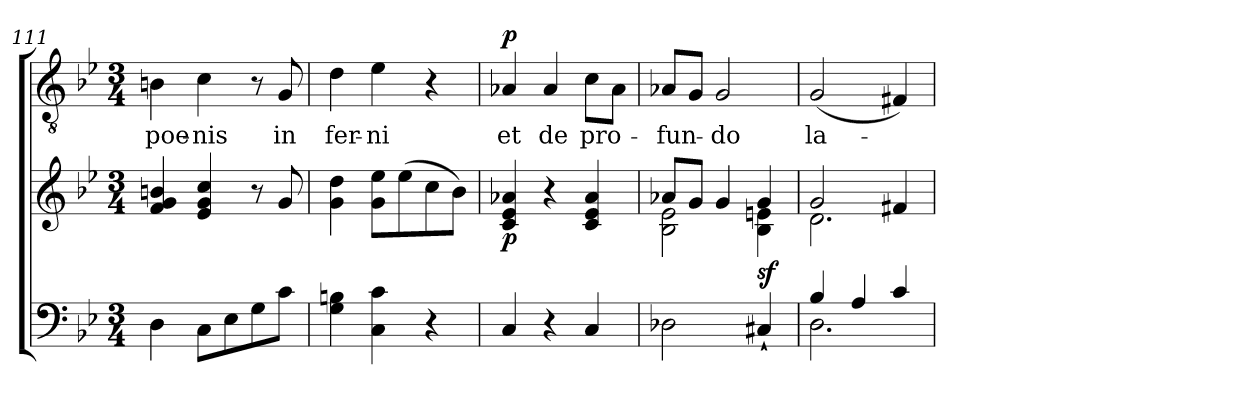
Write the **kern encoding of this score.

**kern	**kern	**dynam	**kern	**text	**dynam
*part2	*part2	*part2	*part1	*part1	*part1
*staff3	*staff2	*staff2/3	*staff1	*staff1	*staff1
*clefF4	*clefG2	*	*clefGv2	*	*
*k[b-e-]	*k[b-e-]	*	*k[b-e-]	*	*
*B-:	*B-:	*	*B-:	*	*
*M3/4	*M3/4	*	*M3/4	*	*
=111	=111	=111	=111	=111	=111
!	!	!	!	!LO:LY:b	!
4D\	4f/ 4g/ 4bn/	.	4Bn\	poe-	.
!	!	!	!	!LO:LY:b	!
8C\L	4e-/ 4g/ 4cc/	.	4c\	-nis	.
8E-\	.	.	.	.	.
8G\	8r	.	8r	.	.
!	!	!	!	!LO:LY:b	!
8c\J	8g/	.	8G/	in	.
=112	=112	=112	=112	=112	=112
!	!	!	!	!LO:LY:b	!
4G\ 4Bn\	4g\ 4dd\	.	4d\	fer-	.
!	!	!	!	!LO:LY:b	!
4C\ 4c\	8g\ 8ee-\L	.	4e-\	-ni	.
.	(>8ee-\	.	.	.	.
4r	8cc\	.	4r	.	.
.	8b-\J)	.	.	.	.
=113	=113	=113	=113	=113	=113
!	!	!LO:DY:b	!	!LO:LY:b	!LO:DY:a
4C/	4c/ 4e-/ 4a-X/	p	4A-X/	et	p
!	!	!	!	!LO:LY:b	!
4r	4r	.	4A-/	de	.
!	!	!	!	!LO:LY:b	!
4C/	4c/ 4e-/ 4a-/	.	8c\L	pro-	.
.	.	.	8A-\J	.	.
=114	=114	=114	=114	=114	=114
*	*^	*	*	*	*
!	!	!	!	!	!LO:LY:b	!
2D-X\	8a-X/L	2B-\ 2e-\	.	8A-X/L	-fun-	.
.	8g/J	.	.	8G/J	.	.
!	!	!	!	!	!LO:LY:b	!
.	4g/	.	.	2G/	-do	.
!	!	!	!LO:DY:b	!	!	!
4C#X`</	4g/	4B-\ 4en\	sf	.	.	.
!!LO:LB:g=z
=115	=115	=115	=115	=115	=115	=115
*^	*	*	*	*	*	*
!	!	!	!	!	!	!LO:LY:b	!
4B-/	2.D\	2g/	2.d\	.	(<2G/	la-	.
4A/	.	.	.	.	.	.	.
4c/	.	4f#X/	.	.	4F#X/)	.	.
*v	*v	*	*	*	*	*	*
*	*v	*v	*	*	*	*
=	=	=	=	=	=
*-	*-	*-	*-	*-	*-
